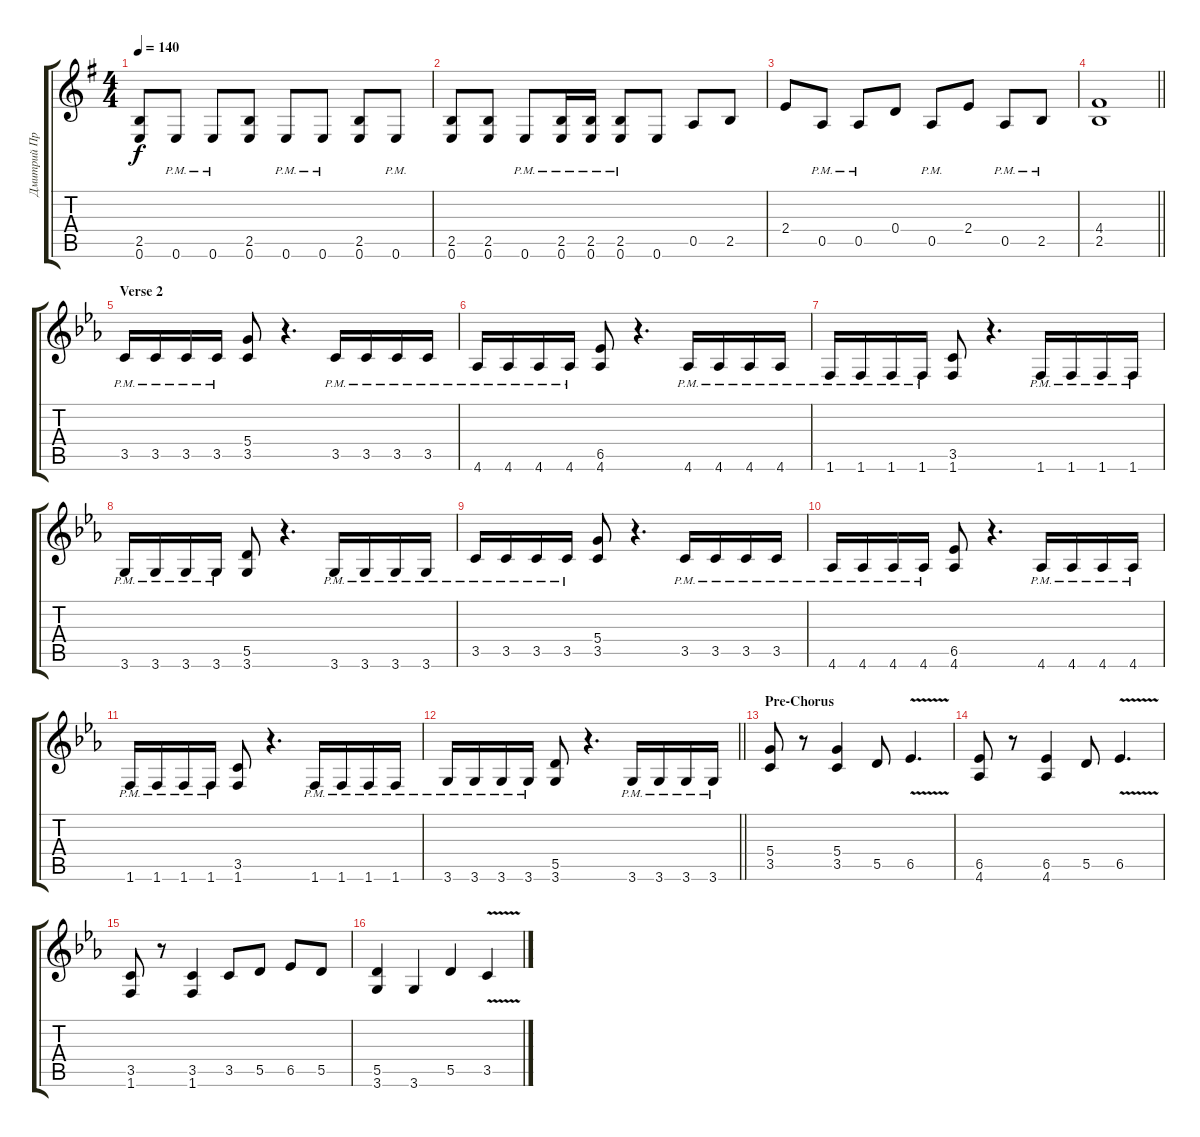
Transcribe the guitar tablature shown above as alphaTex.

\track ("Дмитрий Процко" "Дмитрий Пр") {instrument distortionguitar}
\staff {score tabs}
\tuning (E4 B3 G3 D3 A2 E2) {hide}
\ts (4 4)
\tempo 140
\clef g2
\ks g
(2.5 0.6).8{dy f} 0.6{pm}.8 0.6{pm}.8 (2.5 0.6).8 0.6{pm}.8 0.6{pm}.8 (2.5 0.6).8 0.6{pm}.8 |
(2.5 0.6).8 (2.5 0.6).8 0.6{pm}.8 (2.5{pm} 0.6{pm}).16 (2.5{pm} 0.6{pm}).16 (2.5{pm} 0.6{pm}).8 0.6.8 0.5.8 2.5.8 |
2.4.8 0.5{pm}.8 0.5{pm}.8 0.4.8 0.5{pm}.8 2.4.8 0.5{pm}.8 2.5{pm}.8 |
\barLineRight lightlight
(4.4 2.5).1 |
\section ("" "Verse 2")
\ks eb
3.5{pm}.16 3.5{pm}.16 3.5{pm}.16 3.5{pm}.16 (5.4 3.5).8 r.4{d} 3.5{pm}.16 3.5{pm}.16 3.5{pm}.16 3.5{pm}.16 |
4.6{pm}.16 4.6{pm}.16 4.6{pm}.16 4.6{pm}.16 (6.5 4.6).8 r.4{d} 4.6{pm}.16 4.6{pm}.16 4.6{pm}.16 4.6{pm}.16 |
1.6{pm}.16 1.6{pm}.16 1.6{pm}.16 1.6{pm}.16 (3.5 1.6).8 r.4{d} 1.6{pm}.16 1.6{pm}.16 1.6{pm}.16 1.6{pm}.16 |
3.6{pm}.16 3.6{pm}.16 3.6{pm}.16 3.6{pm}.16 (5.5 3.6).8 r.4{d} 3.6{pm}.16 3.6{pm}.16 3.6{pm}.16 3.6{pm}.16 |
3.5{pm}.16 3.5{pm}.16 3.5{pm}.16 3.5{pm}.16 (5.4 3.5).8 r.4{d} 3.5{pm}.16 3.5{pm}.16 3.5{pm}.16 3.5{pm}.16 |
4.6{pm}.16 4.6{pm}.16 4.6{pm}.16 4.6{pm}.16 (6.5 4.6).8 r.4{d} 4.6{pm}.16 4.6{pm}.16 4.6{pm}.16 4.6{pm}.16 |
1.6{pm}.16 1.6{pm}.16 1.6{pm}.16 1.6{pm}.16 (3.5 1.6).8 r.4{d} 1.6{pm}.16 1.6{pm}.16 1.6{pm}.16 1.6{pm}.16 |
\barLineRight lightlight
3.6{pm}.16 3.6{pm}.16 3.6{pm}.16 3.6{pm}.16 (5.5 3.6).8 r.4{d} 3.6{pm}.16 3.6{pm}.16 3.6{pm}.16 3.6{pm}.16 |
\section ("" "Pre-Chorus")
(5.4 3.5).8 r.8 (5.4 3.5).4 5.5.8 6.5{v}.4{d} |
(6.5 4.6).8 r.8 (6.5 4.6).4 5.5.8 6.5{v}.4{d} |
(3.5 1.6).8 r.8 (3.5 1.6).4 3.5.8 5.5.8 6.5.8 5.5.8 |
(5.5 3.6).4 3.6.4 5.5.4 3.5{v}.4
